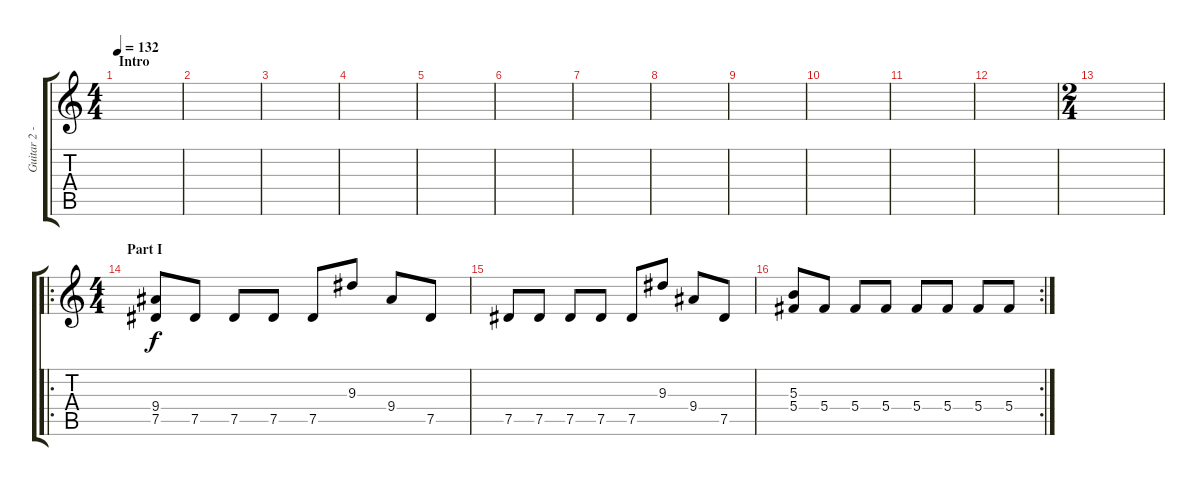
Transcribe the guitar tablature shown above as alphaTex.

\track ("Guitar 2 - lead" "Guitar 2 -") {instrument distortionguitar}
\staff {score tabs}
\tuning (Eb4 Bb3 Gb3 Db3 Ab2 Eb2) {hide}
\ts (4 4)
\section ("" "Intro")
\tempo 132
\clef g2
\ks c
|
|
|
|
|
|
|
|
|
|
|
|
\ts (2 4)
|
\ro
\ts (4 4)
\section ("" "Part I")
(9.4 7.5).8 7.5.8 7.5.8 7.5.8 7.5.8 9.3.8 9.4.8 7.5.8 |
7.5.8 7.5.8 7.5.8 7.5.8 7.5.8 9.3.8 9.4.8 7.5.8 |
\rc 2
(5.3 5.4).8 5.4.8 5.4.8 5.4.8 5.4.8 5.4.8 5.4.8 5.4.8
